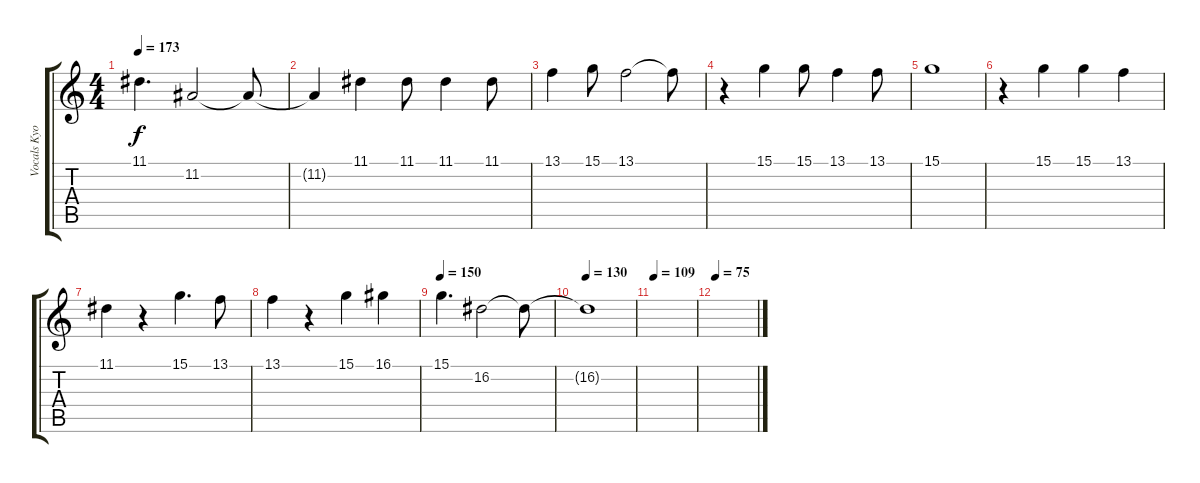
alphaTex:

\track ("Vocals Kyo" "Vocals Kyo") {instrument flute}
\staff {score tabs}
\tuning (E4 B3 G3 D3 A2 E2) {hide}
\ts (4 4)
\tempo 173
\clef g2
\ks c
11.1.4{d dy f} 11.2.2 11.2{t}.8 |
11.2{t}.4 11.1.4 11.1.8 11.1.4 11.1.8 |
13.1.4 15.1.8 13.1.2 13.1{t}.8 |
r.4 15.1.4 15.1.8 13.1.4 13.1.8 |
15.1.1 |
r.4 15.1.4 15.1.4 13.1.4 |
11.1.4 r.4 15.1.4{d} 13.1.8 |
13.1.4 r.4 15.1.4 16.1.4 |
\tempo 150
15.1.4{d} 16.2.2 16.2{t}.8 |
\tempo 130
16.2{t}.1 |
\tempo 109
|
\tempo 75
